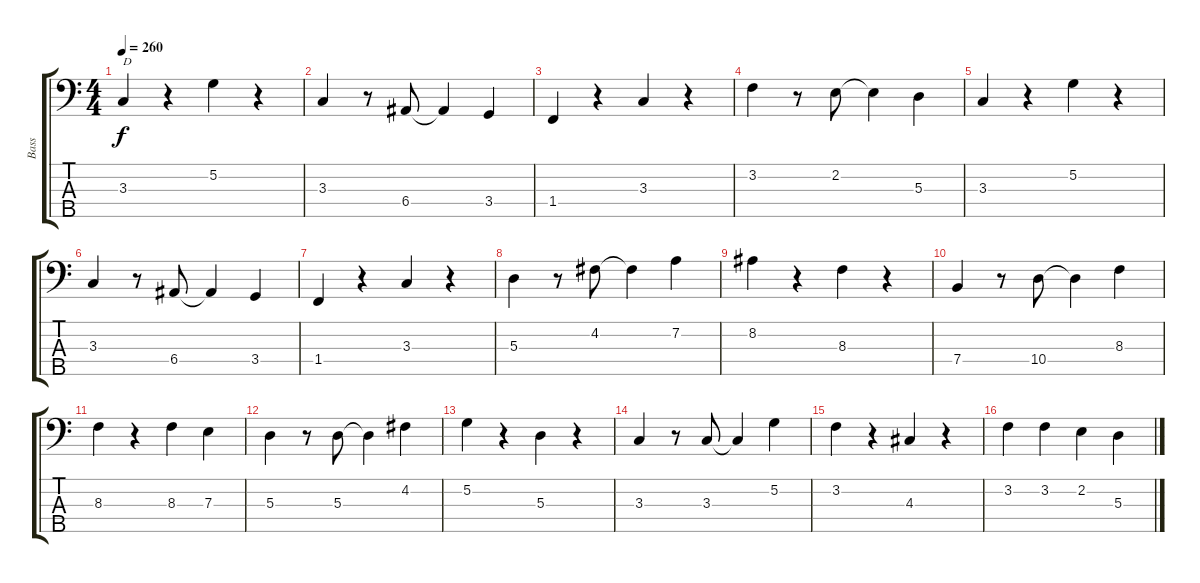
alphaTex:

\track ("Bass" "Bass") {instrument acousticbass}
\staff {score tabs}
\tuning (G2 D2 A1 E1 B0) {hide}
\ts (4 4)
\tempo 260
\clef f4
\ks c
3.3.4{txt "D" dy f} r.4 5.2.4 r.4 |
3.3.4 r.8 6.4.8 6.4{t}.4 3.4.4 |
1.4.4 r.4 3.3.4 r.4 |
3.2.4 r.8 2.2.8 2.2{t}.4 5.3.4 |
3.3.4 r.4 5.2.4 r.4 |
3.3.4 r.8 6.4.8 6.4{t}.4 3.4.4 |
1.4.4 r.4 3.3.4 r.4 |
5.3.4 r.8 4.2.8 4.2{t}.4 7.2.4 |
8.2.4 r.4 8.3.4 r.4 |
7.4.4 r.8 10.4.8 10.4{t}.4 8.3.4 |
8.3.4 r.4 8.3.4 7.3.4 |
5.3.4 r.8 5.3.8 5.3{t}.4 4.2.4 |
5.2.4 r.4 5.3.4 r.4 |
3.3.4 r.8 3.3.8 3.3{t}.4 5.2.4 |
3.2.4 r.4 4.3.4 r.4 |
3.2.4 3.2.4 2.2.4 5.3.4
